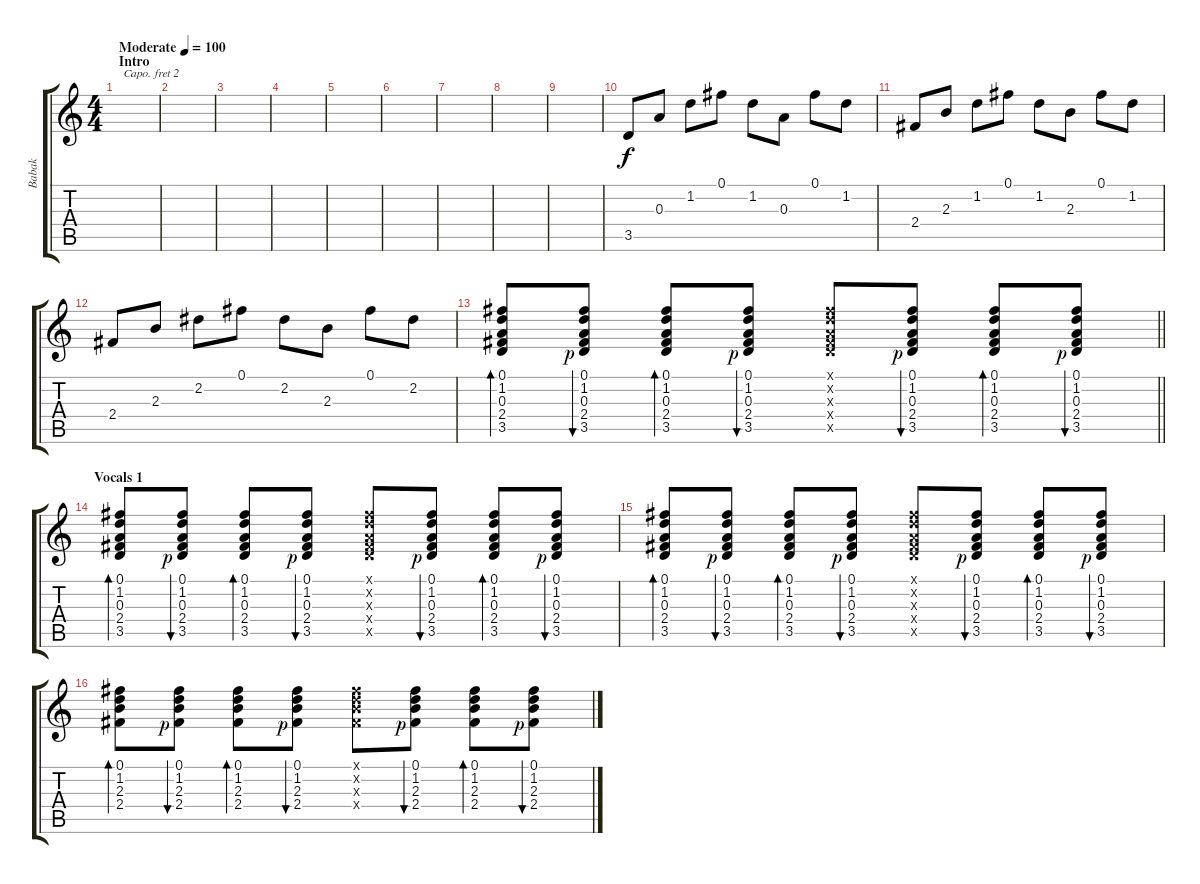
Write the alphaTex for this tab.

\track ("Babak" "Babak") {instrument acousticguitarnylon}
\staff {score tabs}
\capo 2
\tuning (E4 B3 G3 D3 A2 E2) {hide}
\ts (4 4)
\section ("" "Intro")
\tempo (100 "Moderate")
\clef g2
\ks c
|
|
|
|
|
|
|
|
|
3.5.8 0.3.8 1.2.8 0.1.8 1.2.8 0.3.8 0.1.8 1.2.8 |
2.4.8 2.3.8 1.2.8 0.1.8 1.2.8 2.3.8 0.1.8 1.2.8 |
2.4.8 2.3.8 2.2.8 0.1.8 2.2.8 2.3.8 0.1.8 2.2.8 |
\barLineRight lightlight
(0.1 1.2 0.3 2.4 3.5).8{bd 30 volume 10} (0.1 1.2 0.3 2.4 3.5{rf 1}).8{bu 30} (0.1 1.2 0.3 2.4 3.5).8{bd 30} (0.1 1.2 0.3 2.4 3.5{rf 1}).8{bu 30} (0.1{x} 1.2{x} 0.3{x} 2.4{x} 3.5{x}).8 (0.1 1.2 0.3 2.4 3.5{rf 1}).8{bu 30} (0.1 1.2 0.3 2.4 3.5).8{bd 30} (0.1 1.2 0.3 2.4 3.5{rf 1}).8{bu 30} |
\section ("" "Vocals 1")
(0.1 1.2 0.3 2.4 3.5).8{bd 30} (0.1 1.2 0.3 2.4 3.5{rf 1}).8{bu 30} (0.1 1.2 0.3 2.4 3.5).8{bd 30} (0.1 1.2 0.3 2.4 3.5{rf 1}).8{bu 30} (0.1{x} 1.2{x} 0.3{x} 2.4{x} 3.5{x}).8 (0.1 1.2 0.3 2.4 3.5{rf 1}).8{bu 30} (0.1 1.2 0.3 2.4 3.5).8{bd 30} (0.1 1.2 0.3 2.4 3.5{rf 1}).8{bu 30} |
(0.1 1.2 0.3 2.4 3.5).8{bd 30} (0.1 1.2 0.3 2.4 3.5{rf 1}).8{bu 30} (0.1 1.2 0.3 2.4 3.5).8{bd 30} (0.1 1.2 0.3 2.4 3.5{rf 1}).8{bu 30} (0.1{x} 1.2{x} 0.3{x} 2.4{x} 3.5{x}).8 (0.1 1.2 0.3 2.4 3.5{rf 1}).8{bu 30} (0.1 1.2 0.3 2.4 3.5).8{bd 30} (0.1 1.2 0.3 2.4 3.5{rf 1}).8{bu 30} |
(0.1 1.2 2.3 2.4).8{bd 30} (0.1 1.2 2.3 2.4{rf 1}).8{bu 30} (0.1 1.2 2.3 2.4).8{bd 30} (0.1 1.2 2.3 2.4{rf 1}).8{bu 30} (0.1{x} 1.2{x} 2.3{x} 2.4{x}).8 (0.1 1.2 2.3 2.4{rf 1}).8{bu 30} (0.1 1.2 2.3 2.4).8{bd 30} (0.1 1.2 2.3 2.4{rf 1}).8{bu 30}
